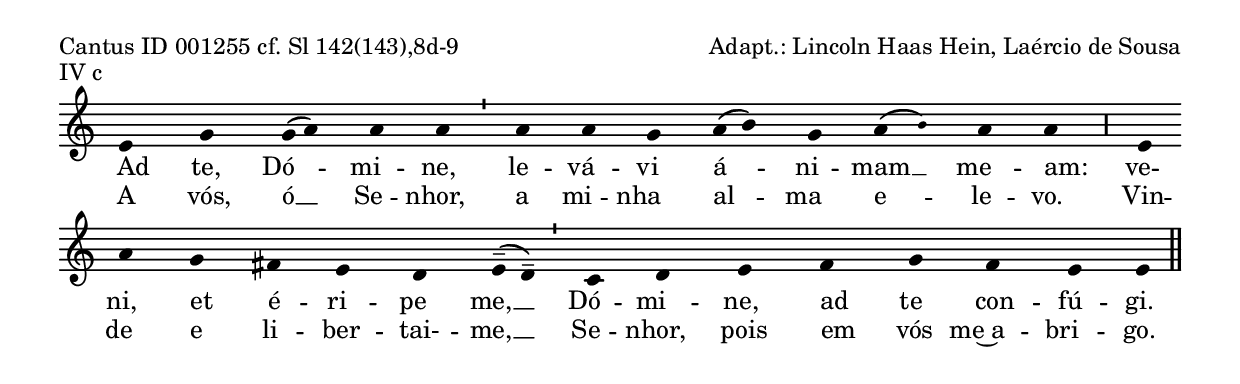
\version "2.24.1"

\include "gregorian.ly"
\include "../../../modules/lilypond/neums.ily"
\include "../../../modules/lilypond/spacing.ily"
\include "../../../modules/lilypond/layout.ily"
\include "../../../modules/lilypond/lyrics.ily"
\include "../../../modules/lilypond/symbols.ily"

antiphonChant = \relative c'' {
  \AntiphonSignature
  \C a c \CC c d \C d d
  \divisioMinima
  d d c \CC d e \C c \CL d e \C d d
  \divisioMaior
  a d c b a g \EE a g
  \divisioMinima
  \C f g a bes c bes a a
  \finalis
}

antiphonLyrics = \lyricmode {
  Ad te, Dó -- mi -- ne, le -- vá -- vi á -- ni -- mam __ me -- am:
  ve -- ni, et é -- ri -- pe me, __ Dó -- mi -- ne, ad te con -- fú -- gi.
}

antiphonLyricsPt = \lyricmode {

  A vós, ó __ Se -- nhor, a mi -- nha al -- ma e -- le -- vo.
  Vin -- de e li -- ber -- tai- -- me, __ Se -- nhor, pois em vós me~a -- bri -- go.
}

\GregorianTranscriptionLayout

\header {
  meter = "Cantus ID 001255 cf. Sl 142(143),8d-9"
  arranger = "Adapt.: Lincoln Haas Hein, Laércio de Sousa"
}

\score {
  \header {
    piece = "IV c"
  }

  \new GregorianTranscriptionStaff <<
    \new GregorianTranscriptionVoice = "antiphon" {
      \transpose c g, \antiphonChant
    }

    \new GregorianTranscriptionLyrics \lyricsto "antiphon" \antiphonLyrics
    \new GregorianTranscriptionLyrics \lyricsto "antiphon" \antiphonLyricsPt
  >>
}